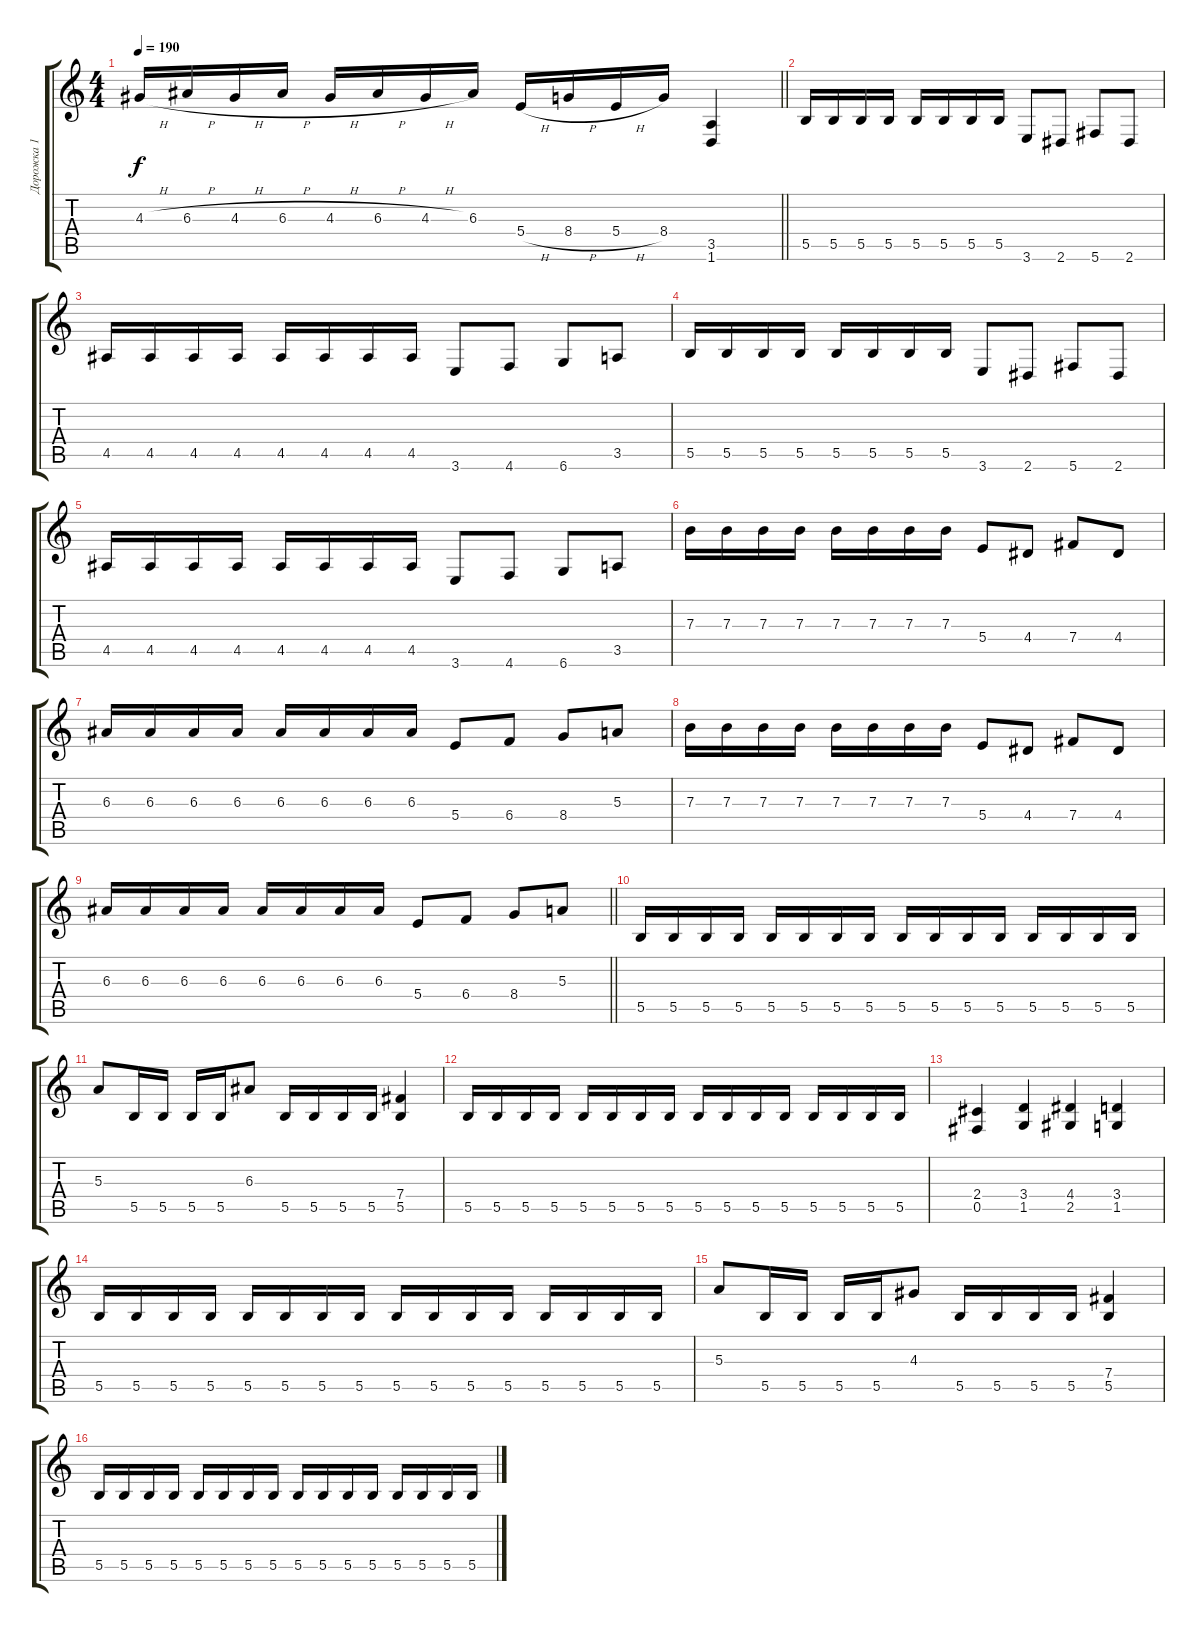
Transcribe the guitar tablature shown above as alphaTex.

\track ("Дорожка 1" "Дорожка 1") {instrument overdrivenguitar}
\staff {score tabs}
\tuning (Db4 Ab3 E3 B2 Gb2 Db2) {hide}
\ts (4 4)
\tempo 190
\clef g2
\barLineRight lightlight
\ks c
4.3{h}.16{dy f} 6.3{h}.16 4.3{h}.16 6.3{h}.16 4.3{h}.16 6.3{h}.16 4.3{h}.16 6.3.16 5.4{h}.16 8.4{h}.16 5.4{h}.16 8.4.16 (3.5 1.6).4 |
5.5.16 5.5.16 5.5.16 5.5.16 5.5.16 5.5.16 5.5.16 5.5.16 3.6.8 2.6.8 5.6.8 2.6.8 |
4.5.16 4.5.16 4.5.16 4.5.16 4.5.16 4.5.16 4.5.16 4.5.16 3.6.8 4.6.8 6.6.8 3.5.8 |
5.5.16 5.5.16 5.5.16 5.5.16 5.5.16 5.5.16 5.5.16 5.5.16 3.6.8 2.6.8 5.6.8 2.6.8 |
4.5.16 4.5.16 4.5.16 4.5.16 4.5.16 4.5.16 4.5.16 4.5.16 3.6.8 4.6.8 6.6.8 3.5.8 |
7.3.16 7.3.16 7.3.16 7.3.16 7.3.16 7.3.16 7.3.16 7.3.16 5.4.8 4.4.8 7.4.8 4.4.8 |
6.3.16 6.3.16 6.3.16 6.3.16 6.3.16 6.3.16 6.3.16 6.3.16 5.4.8 6.4.8 8.4.8 5.3.8 |
7.3.16 7.3.16 7.3.16 7.3.16 7.3.16 7.3.16 7.3.16 7.3.16 5.4.8 4.4.8 7.4.8 4.4.8 |
\barLineRight lightlight
6.3.16 6.3.16 6.3.16 6.3.16 6.3.16 6.3.16 6.3.16 6.3.16 5.4.8 6.4.8 8.4.8 5.3.8 |
5.5.16 5.5.16 5.5.16 5.5.16 5.5.16 5.5.16 5.5.16 5.5.16 5.5.16 5.5.16 5.5.16 5.5.16 5.5.16 5.5.16 5.5.16 5.5.16 |
5.3.8 5.5.16 5.5.16 5.5.16 5.5.16 6.3.8 5.5.16 5.5.16 5.5.16 5.5.16 (7.4 5.5).4 |
5.5.16 5.5.16 5.5.16 5.5.16 5.5.16 5.5.16 5.5.16 5.5.16 5.5.16 5.5.16 5.5.16 5.5.16 5.5.16 5.5.16 5.5.16 5.5.16 |
(2.4 0.5).4 (3.4 1.5).4 (4.4 2.5).4 (3.4 1.5).4 |
5.5.16 5.5.16 5.5.16 5.5.16 5.5.16 5.5.16 5.5.16 5.5.16 5.5.16 5.5.16 5.5.16 5.5.16 5.5.16 5.5.16 5.5.16 5.5.16 |
5.3.8 5.5.16 5.5.16 5.5.16 5.5.16 4.3.8 5.5.16 5.5.16 5.5.16 5.5.16 (7.4 5.5).4 |
5.5.16 5.5.16 5.5.16 5.5.16 5.5.16 5.5.16 5.5.16 5.5.16 5.5.16 5.5.16 5.5.16 5.5.16 5.5.16 5.5.16 5.5.16 5.5.16
